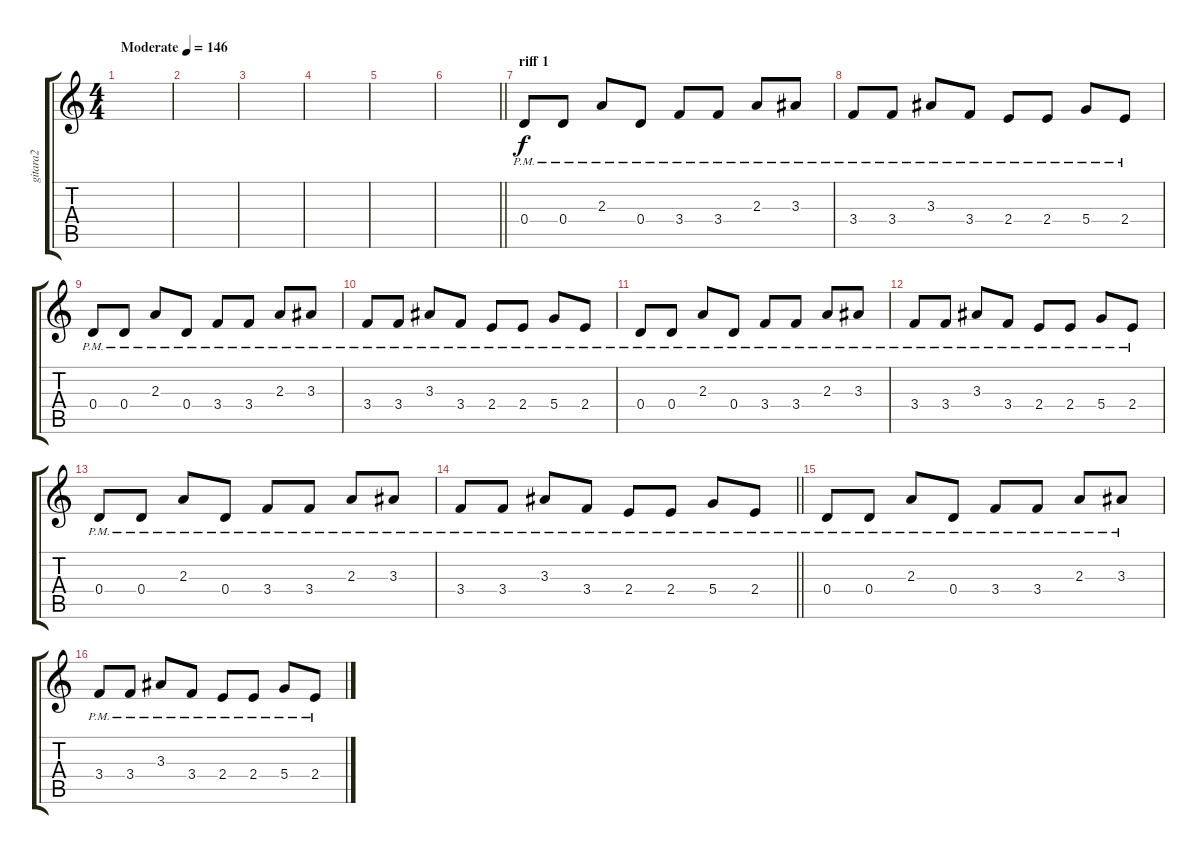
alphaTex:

\track ("gitara2" "gitara2") {instrument distortionguitar}
\staff {score tabs}
\tuning (E4 B3 G3 D3 A2 E2) {hide}
\ts (4 4)
\tempo (146 "Moderate")
\clef g2
\ks c
|
|
|
|
|
\barLineRight lightlight
|
\section ("" "riff 1")
0.4{pm}.8 0.4{pm}.8 2.3{pm}.8 0.4{pm}.8 3.4{pm}.8 3.4{pm}.8 2.3{pm}.8 3.3{pm}.8 |
3.4{pm}.8 3.4{pm}.8 3.3{pm}.8 3.4{pm}.8 2.4{pm}.8 2.4{pm}.8 5.4{pm}.8 2.4{pm}.8 |
0.4{pm}.8 0.4{pm}.8 2.3{pm}.8 0.4{pm}.8 3.4{pm}.8 3.4{pm}.8 2.3{pm}.8 3.3{pm}.8 |
3.4{pm}.8 3.4{pm}.8 3.3{pm}.8 3.4{pm}.8 2.4{pm}.8 2.4{pm}.8 5.4{pm}.8 2.4{pm}.8 |
0.4{pm}.8 0.4{pm}.8 2.3{pm}.8 0.4{pm}.8 3.4{pm}.8 3.4{pm}.8 2.3{pm}.8 3.3{pm}.8 |
3.4{pm}.8 3.4{pm}.8 3.3{pm}.8 3.4{pm}.8 2.4{pm}.8 2.4{pm}.8 5.4{pm}.8 2.4{pm}.8 |
0.4{pm}.8 0.4{pm}.8 2.3{pm}.8 0.4{pm}.8 3.4{pm}.8 3.4{pm}.8 2.3{pm}.8 3.3{pm}.8 |
\barLineRight lightlight
3.4{pm}.8 3.4{pm}.8 3.3{pm}.8 3.4{pm}.8 2.4{pm}.8 2.4{pm}.8 5.4{pm}.8 2.4{pm}.8 |
0.4{pm}.8 0.4{pm}.8 2.3{pm}.8 0.4{pm}.8 3.4{pm}.8 3.4{pm}.8 2.3{pm}.8 3.3{pm}.8 |
3.4{pm}.8 3.4{pm}.8 3.3{pm}.8 3.4{pm}.8 2.4{pm}.8 2.4{pm}.8 5.4{pm}.8 2.4{pm}.8
